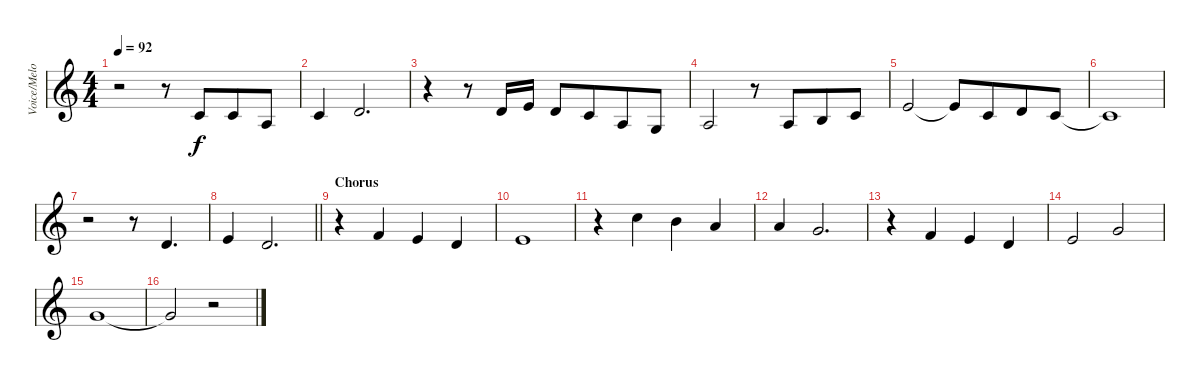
\track ("Voice/Melody" "Voice/Melo") {instrument clarinet}
\staff {score}
\tuning (E4 B3 G3 D3 A2 E2) {hide}
\ts (4 4)
\tempo 92
\clef g2
\ks c
r.2{dy f} r.8 1.2.8{beam merge} 1.2.8 2.3.8 |
1.2.4 3.2.2{d} |
r.4 r.8 3.2.16 0.1.16 3.2.8 1.2.8{beam merge} 2.3.8 0.3.8 |
2.3.2 r.8 2.3.8{beam merge} 0.2.8 1.2.8 |
0.1.2 0.1{t}.8 1.2.8{beam merge} 3.2.8 1.2.8 |
1.2{t}.1 |
r.2 r.8 3.2.4{d} |
\barLineRight lightlight
0.1.4 3.2.2{d} |
\section ("" "Chorus")
r.4 1.1.4 0.1.4 3.2.4 |
0.1.1 |
r.4 8.1.4 7.1.4 5.1.4 |
5.1.4 3.1.2{d} |
r.4 1.1.4 0.1.4 3.2.4 |
0.1.2 3.1.2 |
3.1.1 |
3.1{t}.2 r.2
